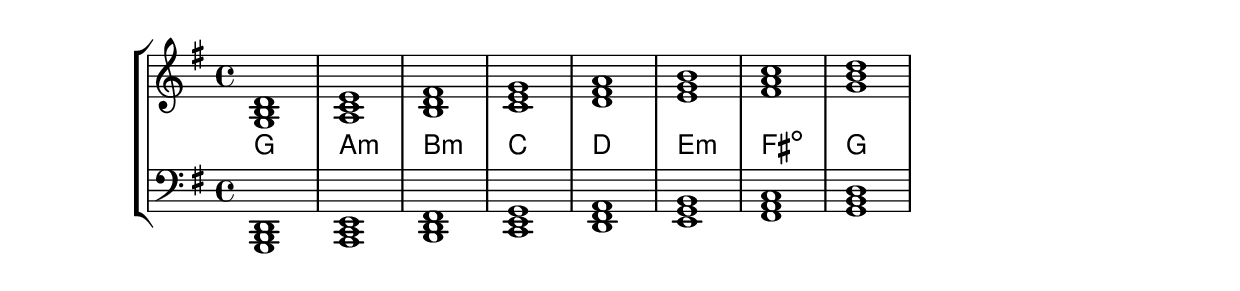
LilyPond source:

% Description: Chord tool for the key of G Major
% Author: Talos Thoren
% Date: January 23, 2013

\version "2.16.1"

% Defining variables
%
% Key of G Major has one sharp:
% F-Sharp
% For use with chordmode: { g1:maj a:m b:m c:maj d:maj e:m f:dim g:maj }
g_maj_triads = { \key g \major <g b d>1 <a c e> <b d fis> <c e g> <d fis a> <e g b> <fis a c> <g b d> }
g_maj_triadNames = \new ChordNames { \g_maj_triads }
chordTool = \new StaffGroup
{
  <<
  \new Staff
  {
    \relative c'
    << 
      \g_maj_triads 
      \g_maj_triadNames 
    >>
  }
  \new Staff \relative c,
  {
    \clef bass
    <<
      \g_maj_triads
    >>
  }
  >>
}

\score
{
  \chordTool
}
